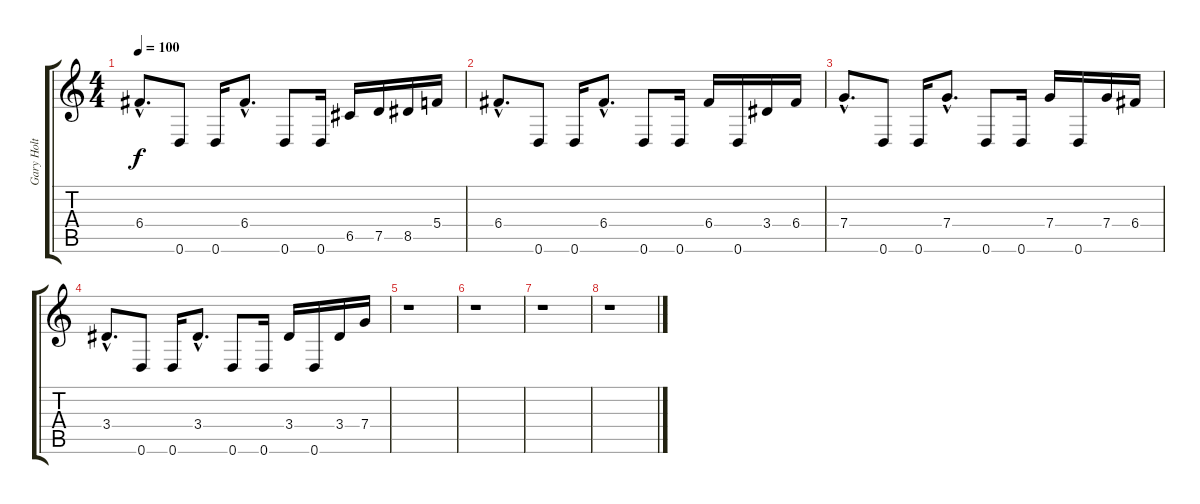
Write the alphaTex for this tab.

\track ("Gary Holt II" "Gary Holt ") {instrument distortionguitar}
\staff {score tabs}
\tuning (D4 A3 F3 C3 G2 D2) {hide}
\ts (4 4)
\tempo 100
\clef g2
\ks c
6.4{hac}.8{d dy f} 0.6.8 0.6.16 6.4{hac}.8{d} 0.6.8 0.6.16 6.5.16 7.5.16 8.5.16 5.4.16 |
6.4{hac}.8{d} 0.6.8 0.6.16 6.4{hac}.8{d} 0.6.8 0.6.16 6.4.16 0.6.16 3.4.16 6.4.16 |
7.4{hac}.8{d} 0.6.8 0.6.16 7.4{hac}.8{d} 0.6.8 0.6.16 7.4.16 0.6.16 7.4.16 6.4.16 |
3.4{hac}.8{d} 0.6.8 0.6.16 3.4{hac}.8{d} 0.6.8 0.6.16 3.4.16 0.6.16 3.4.16 7.4.16 |
r.1 |
r.1 |
r.1 |
r.1
